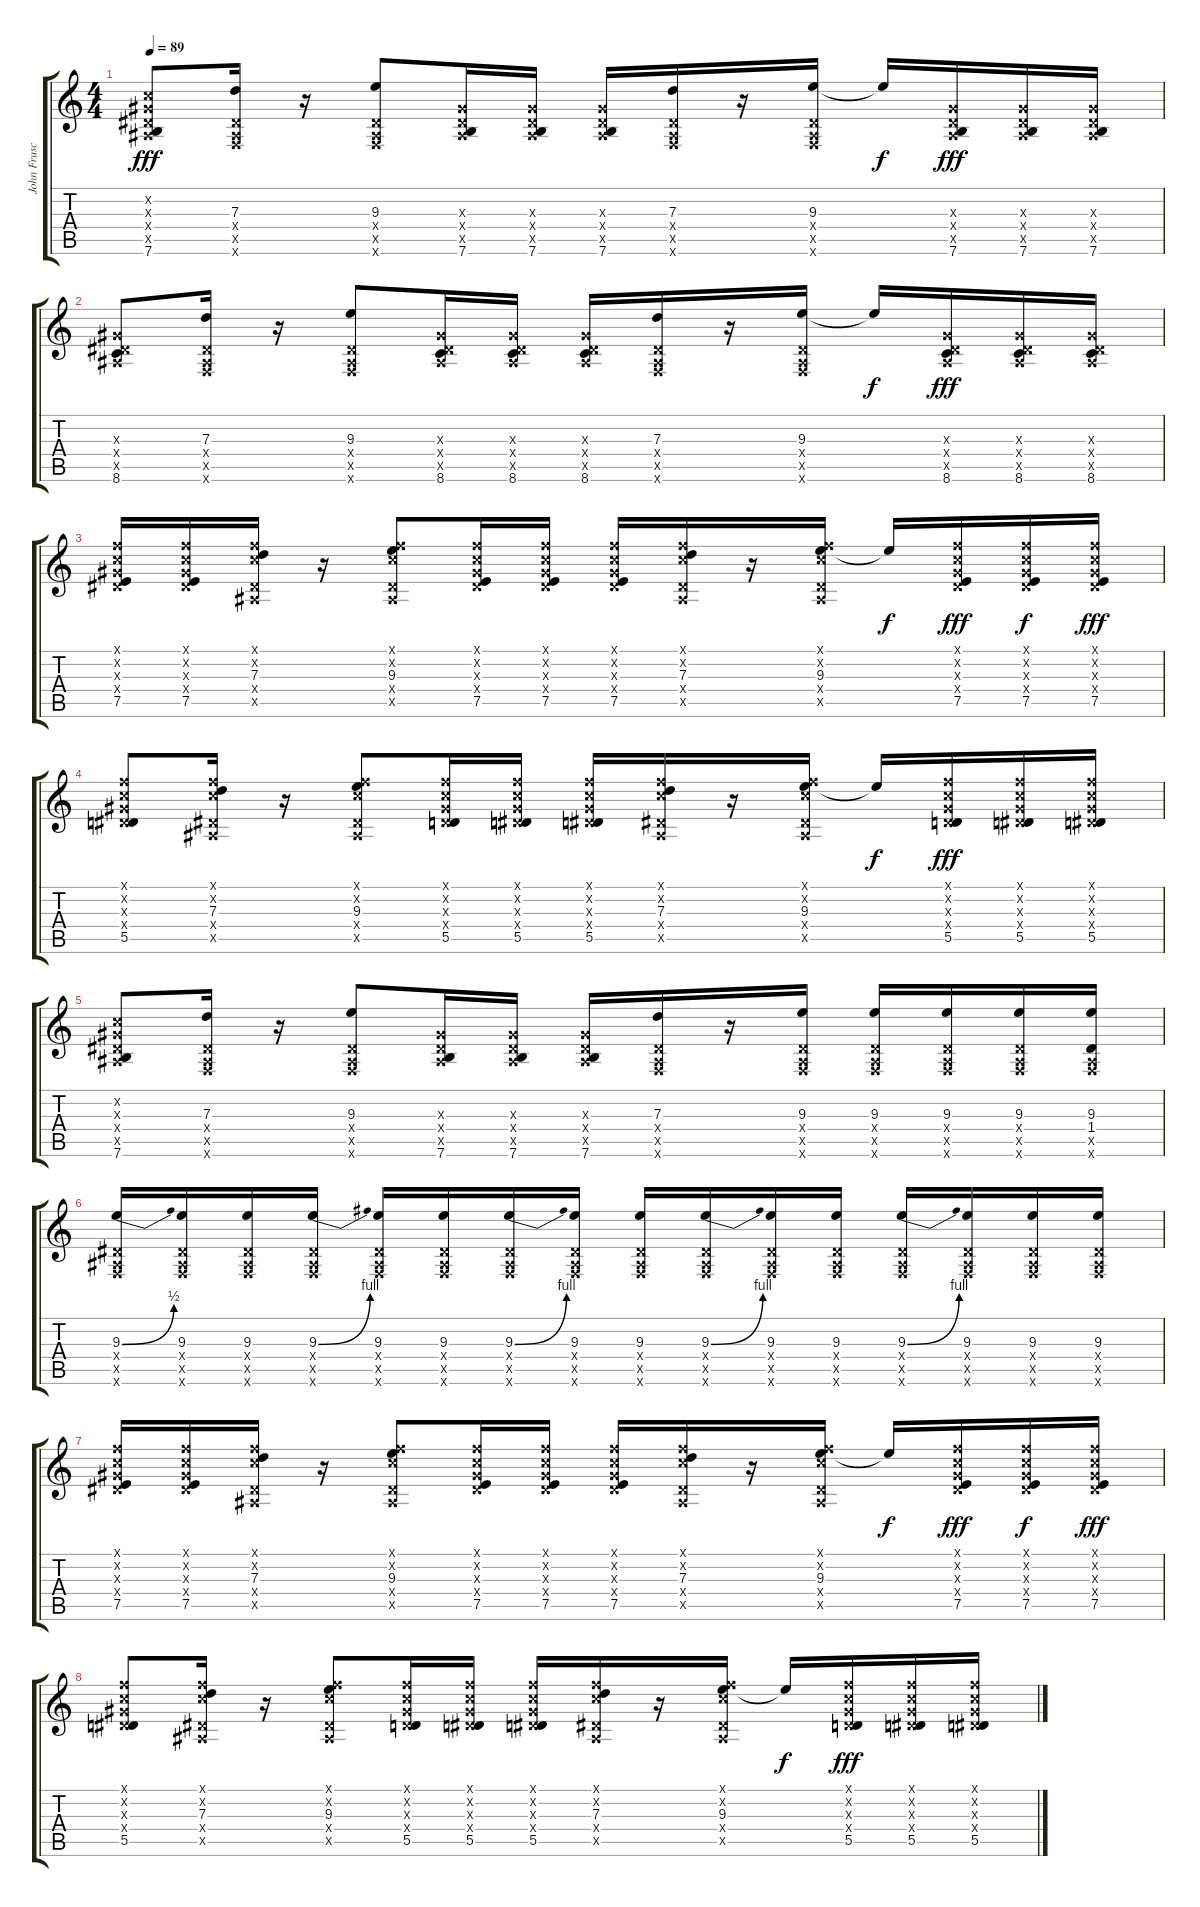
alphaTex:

\track ("John Frusciante" "John Frusc") {instrument overdrivenguitar}
\staff {score tabs}
\tuning (E4 B3 G3 D3 A2 E2) {hide}
\ts (4 4)
\tempo 89
\clef g2
\ks c
(1.2{x} 1.3{x} 1.4{x} 1.5{x} 7.6).8{dy fff} (7.3 1.4{x} 1.5{x} 1.6{x}).16 r.16 (9.3 1.4{x} 1.5{x} 1.6{x}).8 (1.3{x} 1.4{x} 1.5{x} 7.6).16 (1.3{x} 1.4{x} 1.5{x} 7.6).16 (1.3{x} 1.4{x} 1.5{x} 7.6).16 (7.3 1.4{x} 1.5{x} 1.6{x}).16 r.16 (9.3 1.4{x} 1.5{x} 1.6{x}).16 9.3{t}.16{dy f} (1.3{x} 1.4{x} 1.5{x} 7.6).16{dy fff} (1.3{x} 1.4{x} 1.5{x} 7.6).16 (1.3{x} 1.4{x} 1.5{x} 7.6).16 |
(1.3{x} 1.4{x} 1.5{x} 8.6).8 (7.3 1.4{x} 1.5{x} 1.6{x}).16 r.16 (9.3 1.4{x} 1.5{x} 1.6{x}).8 (1.3{x} 1.4{x} 1.5{x} 8.6).16 (1.3{x} 1.4{x} 1.5{x} 8.6).16 (1.3{x} 1.4{x} 1.5{x} 8.6).16 (7.3 1.4{x} 1.5{x} 1.6{x}).16 r.16 (9.3 1.4{x} 1.5{x} 1.6{x}).16 9.3{t}.16{dy f} (1.3{x} 1.4{x} 1.5{x} 8.6).16{dy fff} (1.3{x} 1.4{x} 1.5{x} 8.6).16 (1.3{x} 1.4{x} 1.5{x} 8.6).16 |
(1.1{x} 1.2{x} 1.3{x} 1.4{x} 7.5).16 (1.1{x} 1.2{x} 1.3{x} 1.4{x} 7.5).16 (1.1{x} 1.2{x} 7.3 1.4{x} 1.5{x}).16 r.16 (1.1{x} 1.2{x} 9.3 1.4{x} 1.5{x}).8 (1.1{x} 1.2{x} 1.3{x} 1.4{x} 7.5).16 (1.1{x} 1.2{x} 1.3{x} 1.4{x} 7.5).16 (1.1{x} 1.2{x} 1.3{x} 1.4{x} 7.5).16 (1.1{x} 1.2{x} 7.3 1.4{x} 1.5{x}).16 r.16 (1.1{x} 1.2{x} 9.3 1.4{x} 1.5{x}).16 9.3{t}.16{dy f} (1.1{x} 1.2{x} 1.3{x} 1.4{x} 7.5).16{dy fff} (1.1{x} 1.2{x} 1.3{x} 1.4{x} 7.5).16{dy f} (1.1{x} 1.2{x} 1.3{x} 1.4{x} 7.5).16{dy fff} |
(1.1{x} 1.2{x} 1.3{x} 1.4{x} 5.5).8 (1.1{x} 1.2{x} 7.3 1.4{x} 1.5{x}).16 r.16 (1.1{x} 1.2{x} 9.3 1.4{x} 1.5{x}).8 (1.1{x} 1.2{x} 1.3{x} 1.4{x} 5.5).16 (1.1{x} 1.2{x} 1.3{x} 1.4{x} 5.5).16 (1.1{x} 1.2{x} 1.3{x} 1.4{x} 5.5).16 (1.1{x} 1.2{x} 7.3 1.4{x} 1.5{x}).16 r.16 (1.1{x} 1.2{x} 9.3 1.4{x} 1.5{x}).16 9.3{t}.16{dy f} (1.1{x} 1.2{x} 1.3{x} 1.4{x} 5.5).16{dy fff} (1.1{x} 1.2{x} 1.3{x} 1.4{x} 5.5).16 (1.1{x} 1.2{x} 1.3{x} 1.4{x} 5.5).16 |
(1.2{x} 1.3{x} 1.4{x} 1.5{x} 7.6).8 (7.3 1.4{x} 1.5{x} 1.6{x}).16 r.16 (9.3 1.4{x} 1.5{x} 1.6{x}).8 (1.3{x} 1.4{x} 1.5{x} 7.6).16 (1.3{x} 1.4{x} 1.5{x} 7.6).16 (1.3{x} 1.4{x} 1.5{x} 7.6).16 (7.3 1.4{x} 1.5{x} 1.6{x}).16 r.16 (9.3 1.4{x} 1.5{x} 1.6{x}).16 (9.3 1.4{x} 1.5{x} 1.6{x}).16 (9.3 1.4{x} 1.5{x} 1.6{x}).16 (9.3 1.4{x} 1.5{x} 1.6{x}).16 (9.3 1.4 1.5{x} 1.6{x}).16 |
(9.3{be (bend 0 0 60 2)} 1.4{x} 1.5{x} 1.6{x}).16 (9.3 1.4{x} 1.5{x} 1.6{x}).16 (9.3 1.4{x} 1.5{x} 1.6{x}).16 (9.3{be (bend 0 0 60 4)} 1.4{x} 1.5{x} 1.6{x}).16 (9.3 1.4{x} 1.5{x} 1.6{x}).16 (9.3 1.4{x} 1.5{x} 1.6{x}).16 (9.3{be (bend 0 0 60 4)} 1.4{x} 1.5{x} 1.6{x}).16 (9.3 1.4{x} 1.5{x} 1.6{x}).16 (9.3 1.4{x} 1.5{x} 1.6{x}).16 (9.3{be (bend 0 0 60 4)} 1.4{x} 1.5{x} 1.6{x}).16 (9.3 1.4{x} 1.5{x} 1.6{x}).16 (9.3 1.4{x} 1.5{x} 1.6{x}).16 (9.3{be (bend 0 0 60 4)} 1.4{x} 1.5{x} 1.6{x}).16 (9.3 1.4{x} 1.5{x} 1.6{x}).16 (9.3 1.4{x} 1.5{x} 1.6{x}).16 (9.3 1.4{x} 1.5{x} 1.6{x}).16 |
(1.1{x} 1.2{x} 1.3{x} 1.4{x} 7.5).16 (1.1{x} 1.2{x} 1.3{x} 1.4{x} 7.5).16 (1.1{x} 1.2{x} 7.3 1.4{x} 1.5{x}).16 r.16 (1.1{x} 1.2{x} 9.3 1.4{x} 1.5{x}).8 (1.1{x} 1.2{x} 1.3{x} 1.4{x} 7.5).16 (1.1{x} 1.2{x} 1.3{x} 1.4{x} 7.5).16 (1.1{x} 1.2{x} 1.3{x} 1.4{x} 7.5).16 (1.1{x} 1.2{x} 7.3 1.4{x} 1.5{x}).16 r.16 (1.1{x} 1.2{x} 9.3 1.4{x} 1.5{x}).16 9.3{t}.16{dy f} (1.1{x} 1.2{x} 1.3{x} 1.4{x} 7.5).16{dy fff} (1.1{x} 1.2{x} 1.3{x} 1.4{x} 7.5).16{dy f} (1.1{x} 1.2{x} 1.3{x} 1.4{x} 7.5).16{dy fff} |
(1.1{x} 1.2{x} 1.3{x} 1.4{x} 5.5).8 (1.1{x} 1.2{x} 7.3 1.4{x} 1.5{x}).16 r.16 (1.1{x} 1.2{x} 9.3 1.4{x} 1.5{x}).8 (1.1{x} 1.2{x} 1.3{x} 1.4{x} 5.5).16 (1.1{x} 1.2{x} 1.3{x} 1.4{x} 5.5).16 (1.1{x} 1.2{x} 1.3{x} 1.4{x} 5.5).16 (1.1{x} 1.2{x} 7.3 1.4{x} 1.5{x}).16 r.16 (1.1{x} 1.2{x} 9.3 1.4{x} 1.5{x}).16 9.3{t}.16{dy f} (1.1{x} 1.2{x} 1.3{x} 1.4{x} 5.5).16{dy fff} (1.1{x} 1.2{x} 1.3{x} 1.4{x} 5.5).16 (1.1{x} 1.2{x} 1.3{x} 1.4{x} 5.5).16
